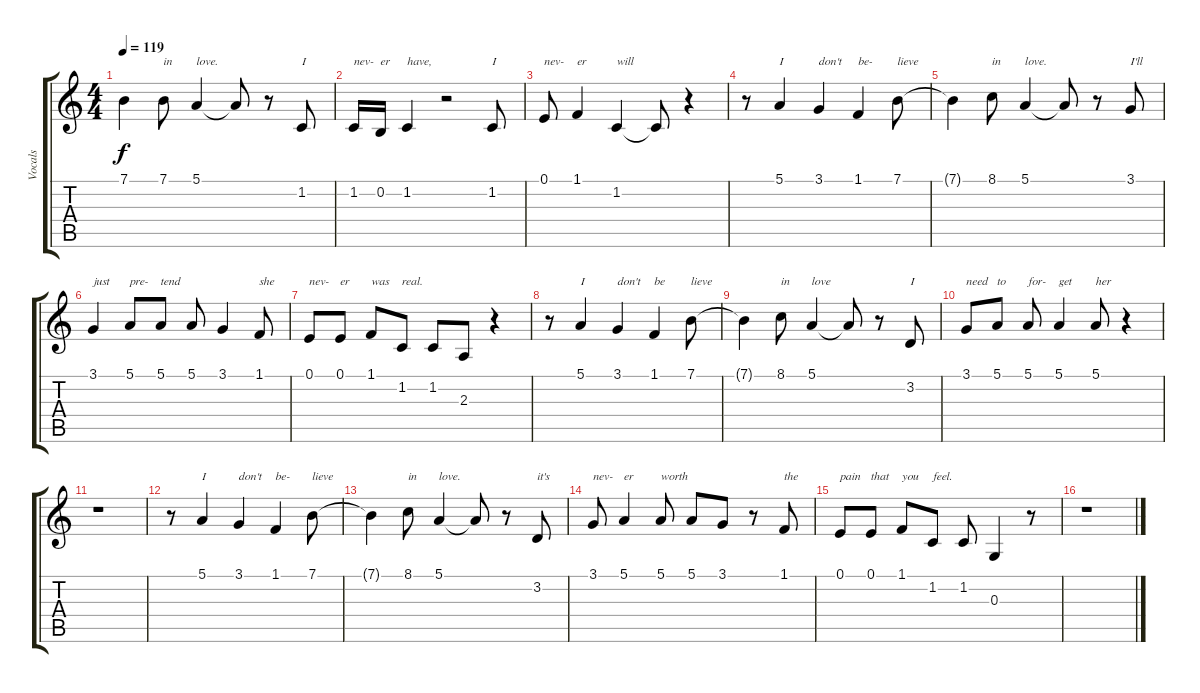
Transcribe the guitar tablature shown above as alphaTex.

\track ("Vocals" "Vocals") {instrument brasssection}
\staff {score tabs}
\tuning (E4 B3 G3 D3 A2 E2) {hide}
\ts (4 4)
\tempo 119
\clef g2
\ks c
7.1{t}.4{dy f} 7.1.8{txt "in"} 5.1.4{txt "love."} 5.1{t}.8 r.8 1.2.8{txt "I"} |
1.2.16{txt "nev-"} 0.2.16{txt "er"} 1.2.4{txt "have,"} r.2 1.2.8{txt "I"} |
0.1.8{txt "nev-"} 1.1.4{txt "er"} 1.2.4{txt "will"} 1.2{t}.8 r.4 |
r.8 5.1.4{txt "I"} 3.1.4{txt "don't"} 1.1.4{txt "be-"} 7.1.8{txt "lieve"} |
7.1{t}.4 8.1.8{txt "in"} 5.1.4{txt "love."} 5.1{t}.8 r.8 3.1.8{txt "I'll"} |
3.1.4{txt "just"} 5.1.8{txt "pre-"} 5.1.8{txt "tend"} 5.1.8 3.1.4 1.1.8{txt "she"} |
0.1.8{txt "nev-"} 0.1.8{txt "er"} 1.1.8{txt "was"} 1.2.8{txt "real."} 1.2.8 2.3.8 r.4 |
r.8 5.1.4{txt "I"} 3.1.4{txt "don't"} 1.1.4{txt "be"} 7.1.8{txt "lieve"} |
7.1{t}.4 8.1.8{txt "in"} 5.1.4{txt "love"} 5.1{t}.8 r.8 3.2.8{txt "I"} |
3.1.8{txt "need"} 5.1.8{txt "to"} 5.1.8{txt "for-"} 5.1.4{txt "get"} 5.1.8{txt "her"} r.4 |
r.1 |
r.8 5.1.4{txt "I"} 3.1.4{txt "don't"} 1.1.4{txt "be-"} 7.1.8{txt "lieve"} |
7.1{t}.4 8.1.8{txt "in"} 5.1.4{txt "love."} 5.1{t}.8 r.8 3.2.8{txt "it's"} |
3.1.8{txt "nev-"} 5.1.4{txt "er"} 5.1.8{txt "worth"} 5.1.8 3.1.8 r.8 1.1.8{txt "the"} |
0.1.8{txt "pain"} 0.1.8{txt "that"} 1.1.8{txt "you"} 1.2.8{txt "feel."} 1.2.8 0.3.4 r.8 |
r.1
